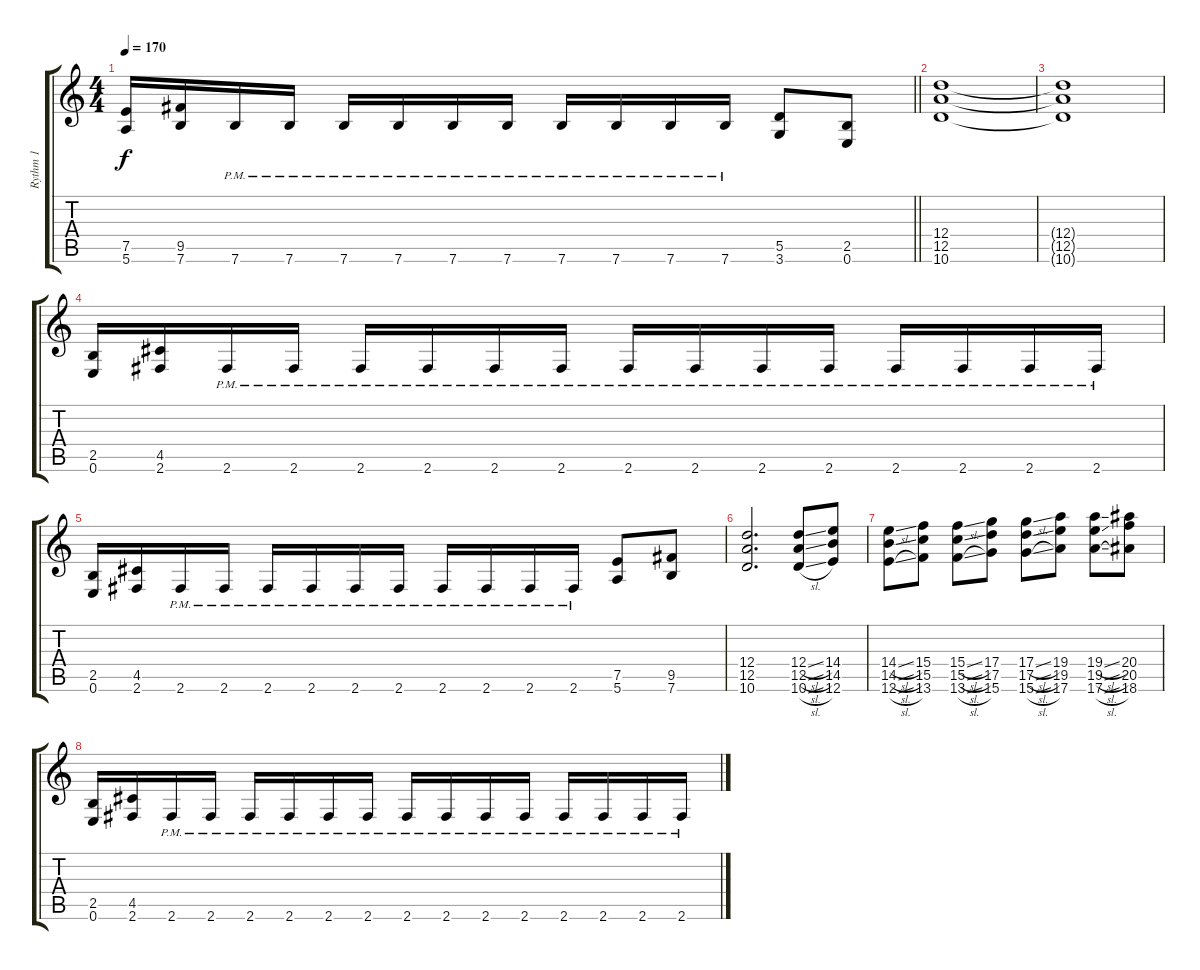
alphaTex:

\track ("Rythm 1" "Rythm 1") {instrument overdrivenguitar}
\staff {score tabs}
\tuning (E4 B3 G3 D3 A2 E2) {hide}
\ts (4 4)
\tempo 170
\clef g2
\barLineRight lightlight
\ks c
(7.5 5.6).16{dy f} (9.5 7.6).16 7.6{pm}.16 7.6{pm}.16 7.6{pm}.16 7.6{pm}.16 7.6{pm}.16 7.6{pm}.16 7.6{pm}.16 7.6{pm}.16 7.6{pm}.16 7.6{pm}.16 (5.5 3.6).8 (2.5 0.6).8 |
(12.4 12.5 10.6).1 |
(12.4{t} 12.5{t} 10.6{t}).1 |
(2.5 0.6).16 (4.5 2.6).16 2.6{pm}.16 2.6{pm}.16 2.6{pm}.16 2.6{pm}.16 2.6{pm}.16 2.6{pm}.16 2.6{pm}.16 2.6{pm}.16 2.6{pm}.16 2.6{pm}.16 2.6{pm}.16 2.6{pm}.16 2.6{pm}.16 2.6{pm}.16 |
(2.5 0.6).16 (4.5 2.6).16 2.6{pm}.16 2.6{pm}.16 2.6{pm}.16 2.6{pm}.16 2.6{pm}.16 2.6{pm}.16 2.6{pm}.16 2.6{pm}.16 2.6{pm}.16 2.6{pm}.16 (7.5 5.6).8 (9.5 7.6).8 |
(12.4 12.5 10.6).2{d} (12.4{sl} 12.5{sl} 10.6{sl}).8 (14.4 14.5 12.6).8 |
(14.4{sl} 14.5{sl} 12.6{sl}).8 (15.4 15.5 13.6).8 (15.4{sl} 15.5{sl} 13.6{sl}).8 (17.4 17.5 15.6).8 (17.4{sl} 17.5{sl} 15.6{sl}).8 (19.4 19.5 17.6).8 (19.4{sl} 19.5{sl} 17.6{sl}).8 (20.4 20.5 18.6).8 |
(2.5 0.6).16 (4.5 2.6).16 2.6{pm}.16 2.6{pm}.16 2.6{pm}.16 2.6{pm}.16 2.6{pm}.16 2.6{pm}.16 2.6{pm}.16 2.6{pm}.16 2.6{pm}.16 2.6{pm}.16 2.6{pm}.16 2.6{pm}.16 2.6{pm}.16 2.6{pm}.16
